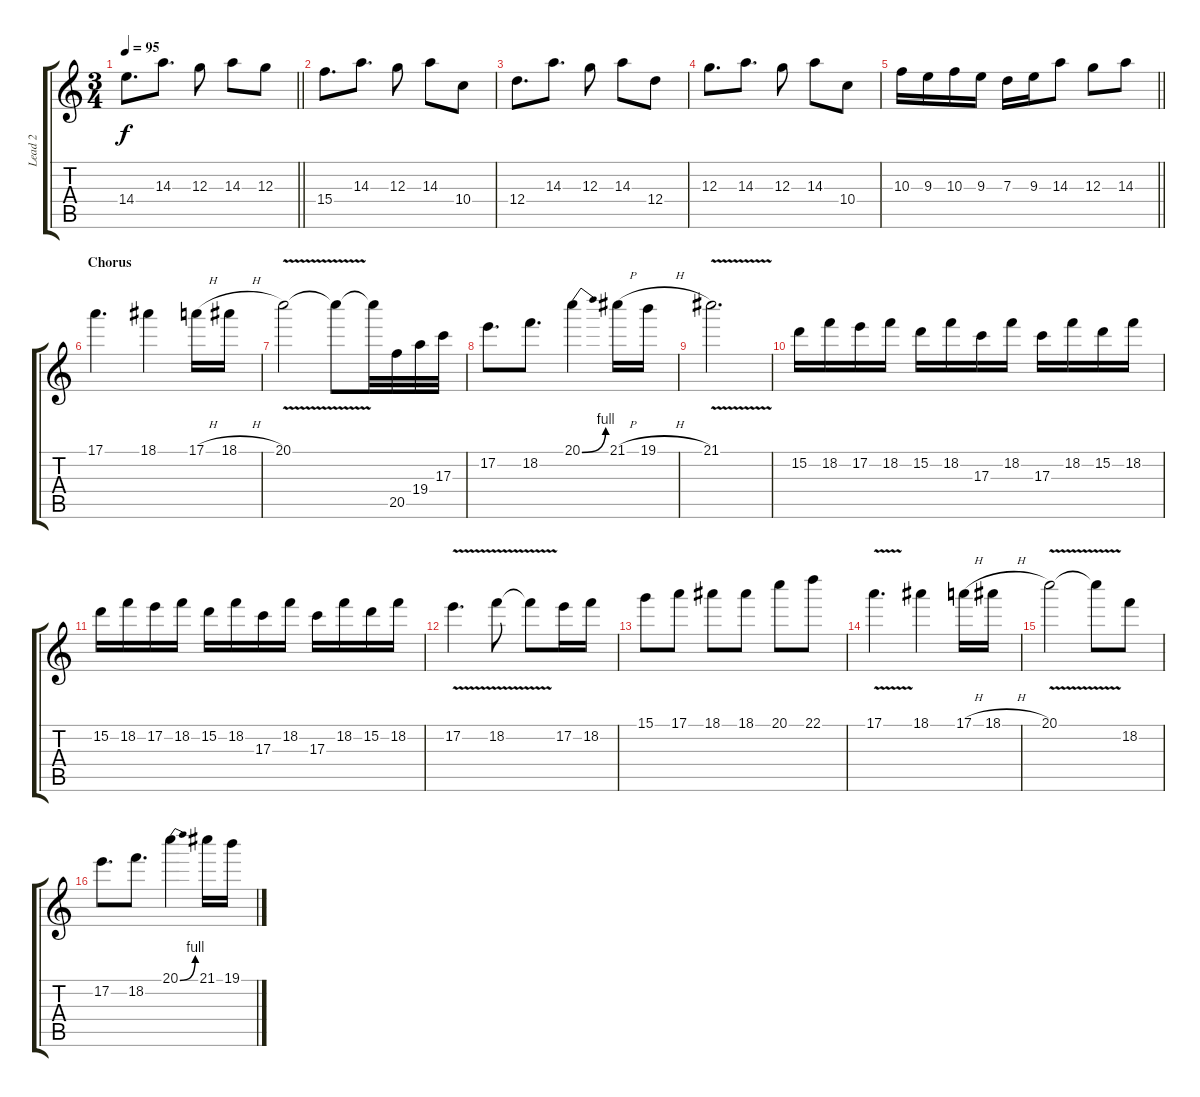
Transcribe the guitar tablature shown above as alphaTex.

\track ("Lead 2" "Lead 2") {instrument distortionguitar}
\staff {score tabs}
\tuning (E4 B3 G3 D3 A2 D2) {hide}
\ts (3 4)
\tempo 95
\clef g2
\barLineRight lightlight
\ks c
14.4.8{d dy f} 14.3.8{d} 12.3.8 14.3.8 12.3.8 |
15.4.8{d} 14.3.8{d} 12.3.8 14.3.8 10.4.8 |
12.4.8{d} 14.3.8{d} 12.3.8 14.3.8 12.4.8 |
12.3.8{d} 14.3.8{d} 12.3.8 14.3.8 10.4.8 |
\barLineRight lightlight
10.3.16 9.3.16 10.3.16 9.3.16 7.3.16 9.3.16 14.3.8 12.3.8 14.3.8 |
\section ("" "Chorus")
17.1.4{d} 18.1.4 17.1{h}.16 18.1{h}.16 |
20.1{v}.2 20.1{t}.8 20.1{t}.32 20.5.32 19.4.32 17.3.32 |
17.2.8{d} 18.2.8{d} 20.1{be (bend 0 0 60 4)}.4 21.1{h}.16 19.1{h}.16 |
21.1{v}.2{d} |
15.2.16 18.2.16 17.2.16 18.2.16 15.2.16 18.2.16 17.3.16 18.2.16 17.3.16 18.2.16 15.2.16 18.2.16 |
15.2.16 18.2.16 17.2.16 18.2.16 15.2.16 18.2.16 17.3.16 18.2.16 17.3.16 18.2.16 15.2.16 18.2.16 |
17.2{v}.4{d} 18.2{v}.8 18.2{t}.8 17.2.16 18.2.16 |
15.1.8 17.1.8 18.1.8 18.1.8 20.1.8 22.1.8 |
17.1{v}.4{d} 18.1.4 17.1{h}.16 18.1{h}.16 |
20.1{v}.2 20.1{t}.8 18.2.8 |
17.2.8{d} 18.2.8{d} 20.1{be (bend 0 0 60 4)}.4 21.1.16 19.1.16
